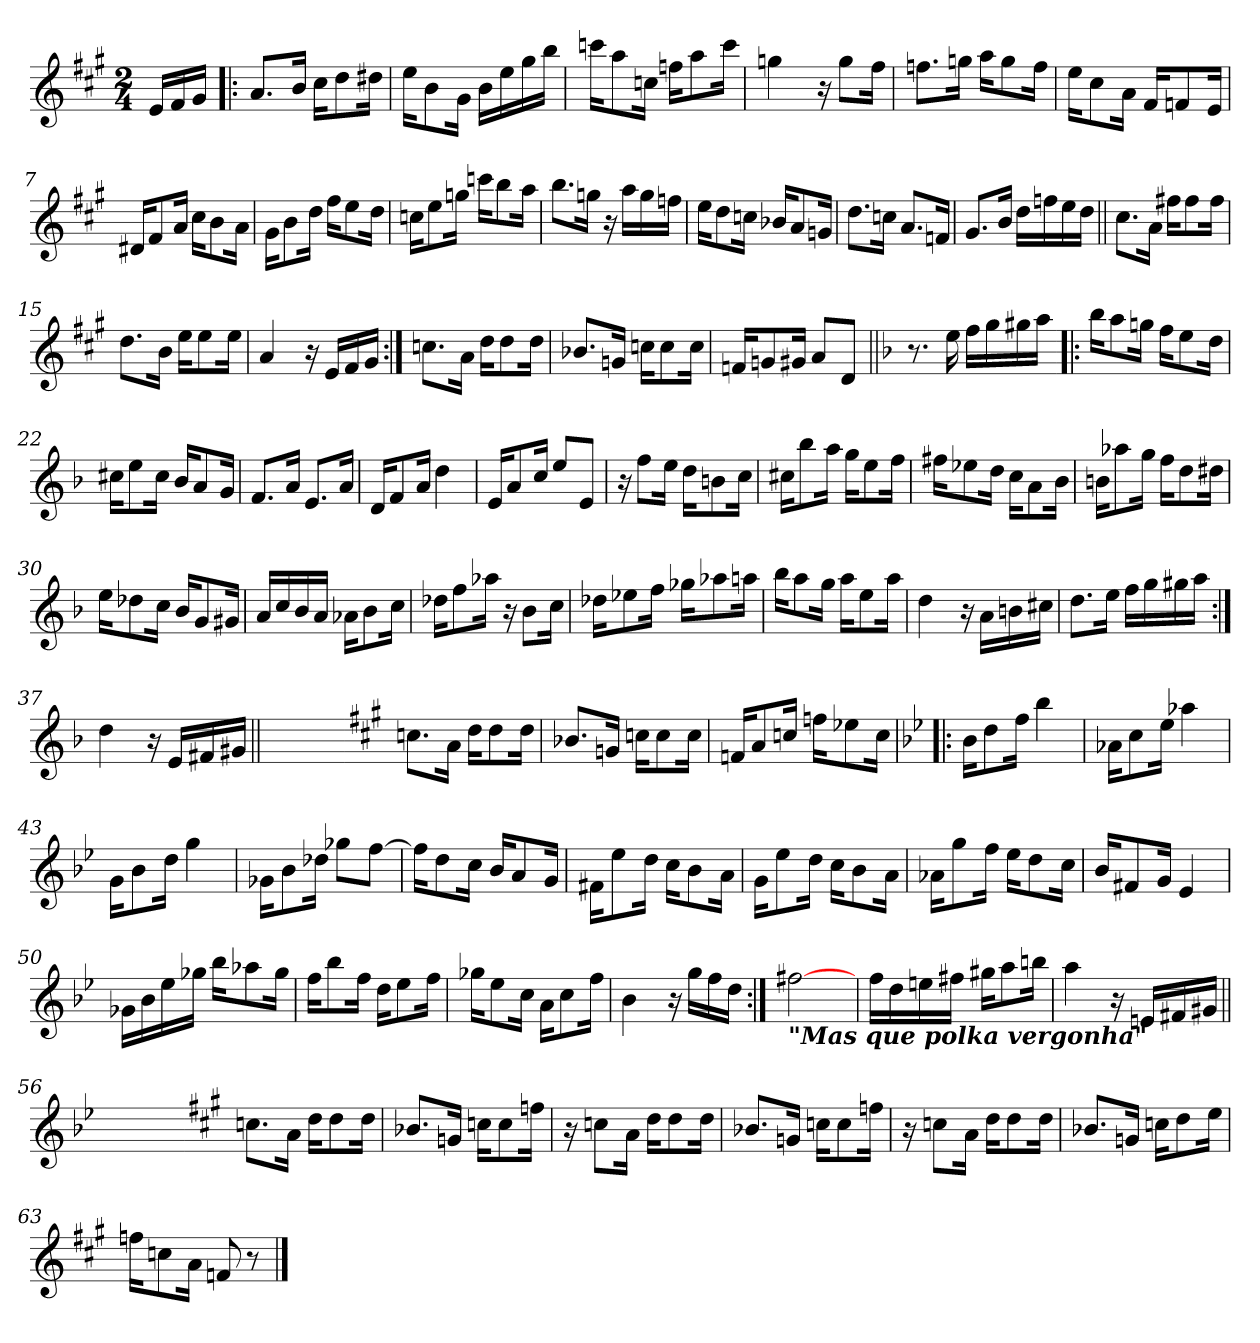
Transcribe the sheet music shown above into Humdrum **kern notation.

**kern
*part1
*staff1
*clefG2
*k[f#c#g#]
*A:
*M2/4
=
16e/LL
16f#/
16g#/JJ
=1!|:
8.a/L
16b/Jk
16cc#\KL
8dd\
16dd#X\Jk
=2
16ee\KL
8b\
16g#\Jk
16b\LL
16ee\
16gg#\
16bb\JJ
=3
16cccn\KL
8aa\
16ccn\Jk
16ffn\KL
8aa\
16ccc\Jk
=4
4ggn\
16r
8gg\L
16ff#\Jk
!!LO:LB:g=z
=5
8.ffn\L
16ggn\Jk
16aa\KL
8gg\
16ff\Jk
=6
16ee\KL
8cc#\
16a\Jk
16f#/KL
8fn/
16e/Jk
=7
16d#X/KL
8f#/
16a/Jk
16cc#\KL
8b\
16a\Jk
=8
16g#\KL
8b\
16dd\Jk
16ff#\KL
8ee\
16dd\Jk
!!LO:LB:g=z
=9
16ccn\KL
8ee\
16ggn\Jk
16cccn\KL
8bb\
16aa\Jk
=10
8.bb\L
16ggn\Jk
16r
16aa\LL
16gg\
16ffn\JJ
=11
16ee\KL
8dd\
16ccn\Jk
16b-X/KL
8a/
16gn/Jk
=12
8.dd\L
16ccn\Jk
8.a/L
16fn/Jk
=13
8.g#/L
16b/Jk
16dd\LL
16ffn\
16ee\
16dd\JJ
!!LO:LB:g=z
=14||
8.cc#\L
16a\Jk
16ff#X\KL
8ff#\
16ff#\Jk
=15
8.dd\L
16b\Jk
16ee\KL
8ee\
16ee\Jk
=16
4a/
16r
16e/LL
16f#/
16g#/JJ
=17:|!
8.ccn\L
16a\Jk
16dd\KL
8dd\
16dd\Jk
=18
8.b-X/L
16gn/Jk
16ccn\KL
8cc\
16cc\Jk
!!LO:LB:g=z
=19
16fn/KL
8gn/
16g#X/Jk
8a/L
8d/J
=20||
*k[b-]
*F:
8.r
16ee\
16ff\LL
16gg\
16gg#X\
16aa\JJ
=21!|:
16bb-\KL
8aa\
16ggn\Jk
16ff\KL
8ee\
16dd\Jk
=22
16cc#X\KL
8ee\
16cc#\Jk
16b-/KL
8a/
16g/Jk
=23
8.f/L
16a/Jk
8.e/L
16a/Jk
!!LO:LB:g=z
=24
16d/KL
8f/
16a/Jk
4dd\
=25
16e/KL
8a/
16cc/Jk
8ee/L
8e/J
=26
16r
8ff\L
16ee\Jk
16dd\KL
8bn\
16cc\Jk
=27
16cc#X\KL
8bb-\
16aa\Jk
16gg\KL
8ee\
16ff\Jk
=28
16ff#X\KL
8ee-X\
16dd\Jk
16cc\KL
8a\
16b-\Jk
!!LO:LB:g=z
=29
16bn\KL
8aa-X\
16gg\Jk
16ff\KL
8dd\
16dd#X\Jk
=30
16ee\KL
8dd-X\
16cc\Jk
16b-/KL
8g/
16g#X/Jk
=31
16a/LL
16cc/
16b-/
16a/JJ
16a-X\KL
8b-\
16cc\Jk
=32
16dd-X\KL
8ff\
16aa-X\Jk
16r
8b-\L
16cc\Jk
=33
16dd-X\KL
8ee-X\
16ff\Jk
16gg-X\KL
8aa-X\
16aan\Jk
!!LO:LB:g=z
=34
16bb-\KL
8aa\
16gg\Jk
16aa\KL
8ee\
16aa\Jk
=35
4dd\
16r
16a\LL
16bn\
16cc#X\JJ
=36
8.dd\L
16ee\Jk
16ff\LL
16gg\
16gg#X\
16aa\JJ
=37:|!
4dd\
16r
16e/LL
16f#X/
16g#X/JJ
=37X1||
*stria0
2ryy
!!LO:LB:g=z
=38-
*stria5
*k[f#c#g#]
*A:
8.ccn\L
16a\Jk
16dd\KL
8dd\
16dd\Jk
=39
8.b-X/L
16gn/Jk
16ccn\KL
8cc\
16cc\Jk
=40
16fn/KL
8a/
16ccn/Jk
16ffn\KL
8ee-X\
16cc\Jk
=41!|:
*k[b-e-]
*B-:
16b-\KL
8dd\
16ff\Jk
4bb-\
=42
16a-X\KL
8cc\
16ee-\Jk
4aa-X\
!!LO:LB:g=z
=43
16g\KL
8b-\
16dd\Jk
4gg\
=44
16g-X\KL
8b-\
16dd-X\Jk
8gg-X\L
[>8ff\J
=45
16ff\KL]
8dd\
16cc\Jk
16b-/KL
8a/
16g/Jk
=46
16f#X\KL
8ee-\
16dd\Jk
16cc\KL
8b-\
16a\Jk
=47
16g\KL
8ee-\
16dd\Jk
16cc\KL
8b-\
16a\Jk
!!LO:PB:g=z
=48
16a-X\KL
8gg\
16ff\Jk
16ee-\KL
8dd\
16cc\Jk
=49
16b-/KL
8f#X/
16g/Jk
4e-/
=50
16g-X\LL
16b-\
16ee-\
16gg-X\JJ
16bb-\KL
8aa-X\
16gg-\Jk
=51
16ff\KL
8bb-\
16ff\Jk
16dd\KL
8ee-\
16ff\Jk
=52
16gg-X\KL
8ee-\
16cc\Jk
16a\KL
8cc\
16ff\Jk
!!LO:LB:g=z
=53
4b-\
16r
16gg\LL
16ff\
16dd\JJ
=54:|!
!LO:TX:b:Bi:t="Mas que polka vergonha"
[2ff#X\
=55
16ff\LL
16dd\
16een\
16ff#X\JJ
16gg#X\KL
8aa\
16bbn\Jk
=56
4aa\
16r
16en/LL
16f#X/
16g#X/JJ
=56X2||
*stria0
2ryy
!!LO:LB:g=z
=57-
*stria5
*k[f#c#g#]
*A:
8.ccn\L
16a\Jk
16dd\KL
8dd\
16dd\Jk
=58
8.b-X/L
16gn/Jk
16ccn\KL
8cc\
16ffn\Jk
=59
16r
8ccn\L
16a\Jk
16dd\KL
8dd\
16dd\Jk
=60
8.b-X/L
16gn/Jk
16ccn\KL
8cc\
16ffn\Jk
!!LO:LB:g=z
=61
16r
8ccn\L
16a\Jk
16dd\KL
8dd\
16dd\Jk
=62
8.b-X/L
16gn/Jk
16ccn\KL
8dd\
16ee\Jk
=63
16ffn\KL
8ccn\
16a\Jk
8fn/
8r
==
*-
